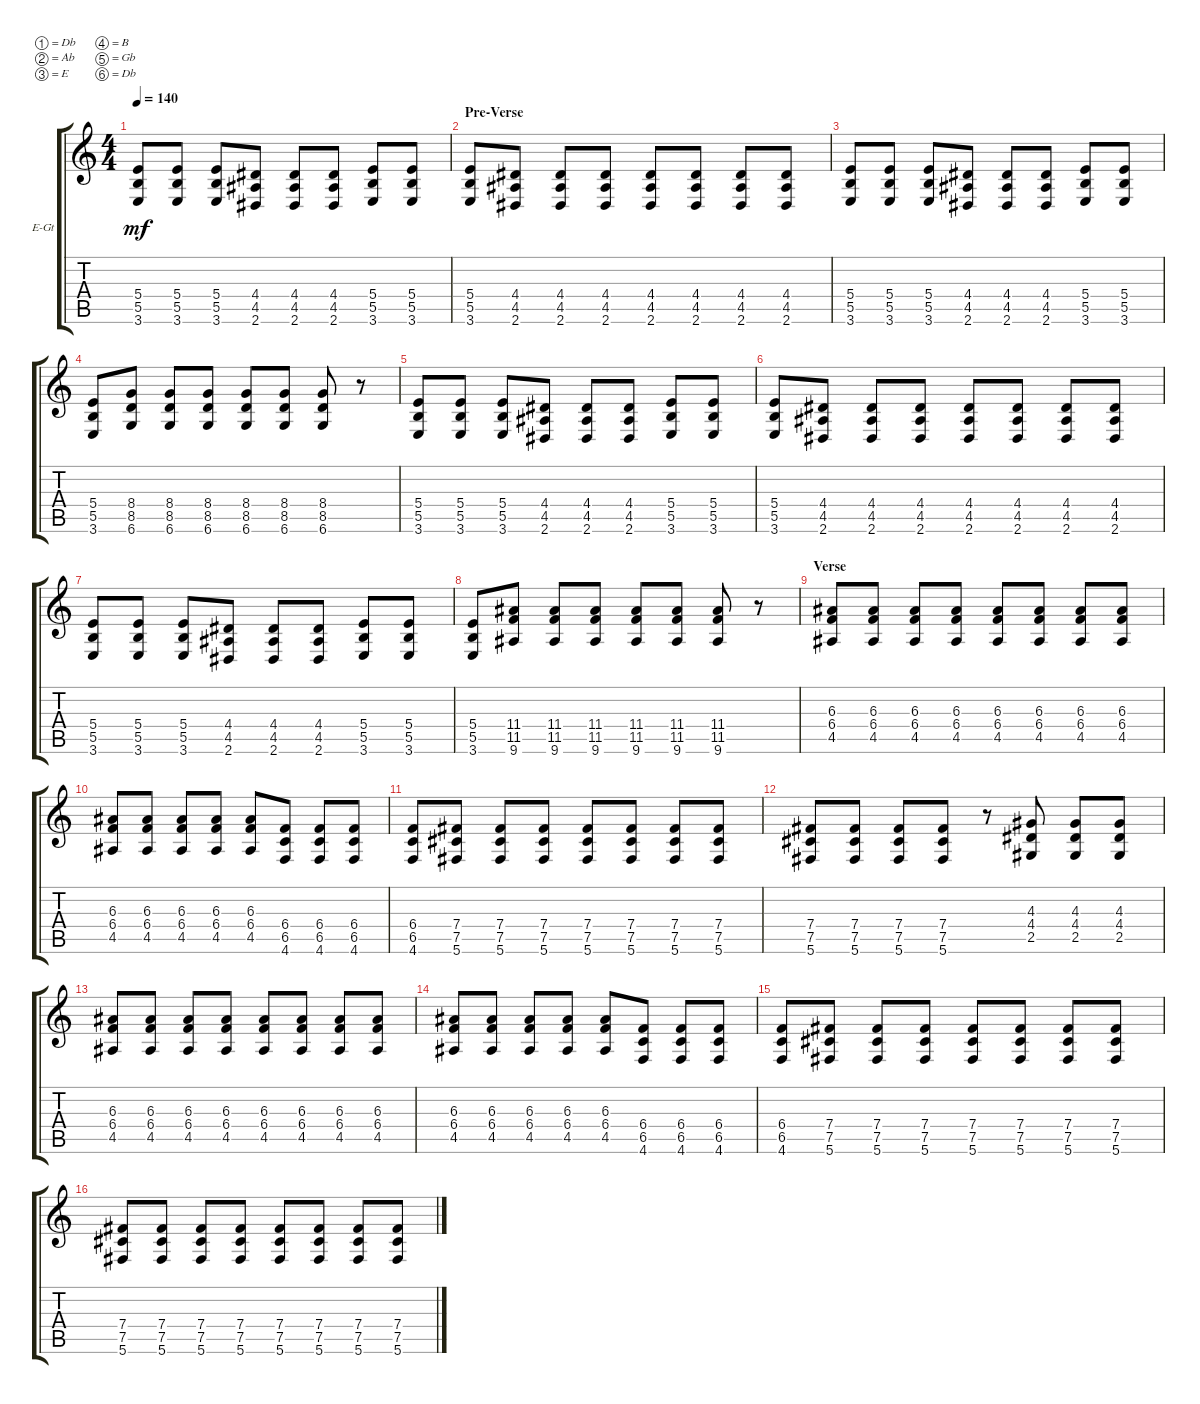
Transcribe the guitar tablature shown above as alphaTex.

\bracketExtendMode groupsimilarinstruments
\firstSystemTrackNameOrientation horizontal
\otherSystemsTrackNameOrientation horizontal
\track ("Nick" "E-Gt") {instrument distortionguitar}
\staff {score tabs}
\tuning (Db4 Ab3 E3 B2 Gb2 Db2)
\ts (4 4)
\tempo 140
\clef g2
\ks c
(3.6 5.5 5.4).8{dy mf} (3.6 5.5 5.4).8 (3.6 5.5 5.4).8 (2.6 4.5 4.4).8 (2.6 4.5 4.4).8 (2.6 4.5 4.4).8 (3.6 5.5 5.4).8 (3.6 5.5 5.4).8 |
\section ("" "Pre-Verse")
(3.6 5.5 5.4).8 (2.6 4.5 4.4).8 (2.6 4.5 4.4).8 (2.6 4.5 4.4).8 (2.6 4.5 4.4).8 (2.6 4.5 4.4).8 (2.6 4.5 4.4).8 (2.6 4.5 4.4).8 |
(3.6 5.5 5.4).8 (3.6 5.5 5.4).8 (3.6 5.5 5.4).8 (2.6 4.5 4.4).8 (2.6 4.5 4.4).8 (2.6 4.5 4.4).8 (3.6 5.5 5.4).8 (3.6 5.5 5.4).8 |
(3.6 5.5 5.4).8 (6.6 8.5 8.4).8 (6.6 8.5 8.4).8 (6.6 8.5 8.4).8 (6.6 8.5 8.4).8 (6.6 8.5 8.4).8 (6.6 8.5 8.4).8 r.8 |
(3.6 5.5 5.4).8 (3.6 5.5 5.4).8 (3.6 5.5 5.4).8 (2.6 4.5 4.4).8 (2.6 4.5 4.4).8 (2.6 4.5 4.4).8 (3.6 5.5 5.4).8 (3.6 5.5 5.4).8 |
(3.6 5.5 5.4).8 (2.6 4.5 4.4).8 (2.6 4.5 4.4).8 (2.6 4.5 4.4).8 (2.6 4.5 4.4).8 (2.6 4.5 4.4).8 (2.6 4.5 4.4).8 (2.6 4.5 4.4).8 |
(3.6 5.5 5.4).8 (3.6 5.5 5.4).8 (3.6 5.5 5.4).8 (2.6 4.5 4.4).8 (2.6 4.5 4.4).8 (2.6 4.5 4.4).8 (3.6 5.5 5.4).8 (3.6 5.5 5.4).8 |
(3.6 5.5 5.4).8 (9.6 11.5 11.4).8 (9.6 11.5 11.4).8 (9.6 11.5 11.4).8 (9.6 11.5 11.4).8 (9.6 11.5 11.4).8 (9.6 11.5 11.4).8 r.8 |
\section ("" "Verse")
(6.3 4.5 6.4).8 (6.3 4.5 6.4).8 (6.3 4.5 6.4).8 (6.3 4.5 6.4).8 (6.3 4.5 6.4).8 (6.3 4.5 6.4).8 (6.3 4.5 6.4).8 (6.3 4.5 6.4).8 |
(6.3 4.5 6.4).8 (6.3 4.5 6.4).8 (6.3 4.5 6.4).8 (6.3 4.5 6.4).8 (6.3 4.5 6.4).8 (4.6 6.4 6.5).8 (4.6 6.4 6.5).8 (4.6 6.4 6.5).8 |
(4.6 6.4 6.5).8 (7.5 7.4 5.6).8 (7.5 7.4 5.6).8 (7.5 7.4 5.6).8 (7.5 7.4 5.6).8 (7.5 7.4 5.6).8 (7.5 7.4 5.6).8 (7.5 7.4 5.6).8 |
(7.5 7.4 5.6).8 (7.5 7.4 5.6).8 (7.5 7.4 5.6).8 (7.5 7.4 5.6).8 r.8 (2.5 4.4 4.3).8 (2.5 4.4 4.3).8 (2.5 4.4 4.3).8 |
(6.3 4.5 6.4).8 (6.3 4.5 6.4).8 (6.3 4.5 6.4).8 (6.3 4.5 6.4).8 (6.3 4.5 6.4).8 (6.3 4.5 6.4).8 (6.3 4.5 6.4).8 (6.3 4.5 6.4).8 |
(6.3 4.5 6.4).8 (6.3 4.5 6.4).8 (6.3 4.5 6.4).8 (6.3 4.5 6.4).8 (6.3 4.5 6.4).8 (4.6 6.4 6.5).8 (4.6 6.4 6.5).8 (4.6 6.4 6.5).8 |
(4.6 6.4 6.5).8 (7.5 7.4 5.6).8 (7.5 7.4 5.6).8 (7.5 7.4 5.6).8 (7.5 7.4 5.6).8 (7.5 7.4 5.6).8 (7.5 7.4 5.6).8 (7.5 7.4 5.6).8 |
(7.5 7.4 5.6).8 (7.5 7.4 5.6).8 (7.5 7.4 5.6).8 (7.5 7.4 5.6).8 (5.6 7.5 7.4).8 (7.5 7.4 5.6).8 (7.5 7.4 5.6).8 (7.5 7.4 5.6).8
